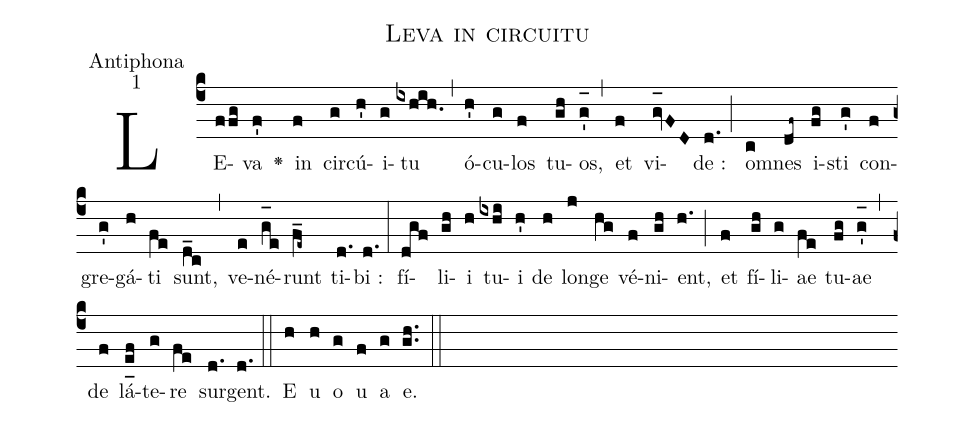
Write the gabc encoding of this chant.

name:Leva in circuitu;
office-part:Antiphona;
mode:1;
%%
(c4) LE(ffg)va(f') <v>\greheightstar</v>() in(f) cir(g)cú(h')i(g)tu(ixhih.) (,) ó(h')cu(g)los(f) tu(gh)os,(g'_[oh:h]) (,) et(f) vi(gv_[oh:h]FD)de :(d.) (;) o(c)mnes(df~) i(fg)sti(g') con(f)gre(g')gá(h)ti(fe) sunt,(d_c) (,) ve(e)né(g_[oh:h]e)runt(f_e~) ti(d.)bi :(d.) (:) fí(dgf)li(gh)i(h) tu(ixhi)i(h') de(h) lon(j)ge(hg) vé(f)ni(gh)ent,(h.) (;) et(f) fí(gh)li(g)ae(fe) tu(fg)ae(g'_[oh:h]) (,) de(f) lá(e_[uh:l]f)te(g)re(fe) sur(d.)gent.(d.) (::) <eu>E(h) u(h) o(g) u(f) a(g) e.</eu>(gh..) (::)
